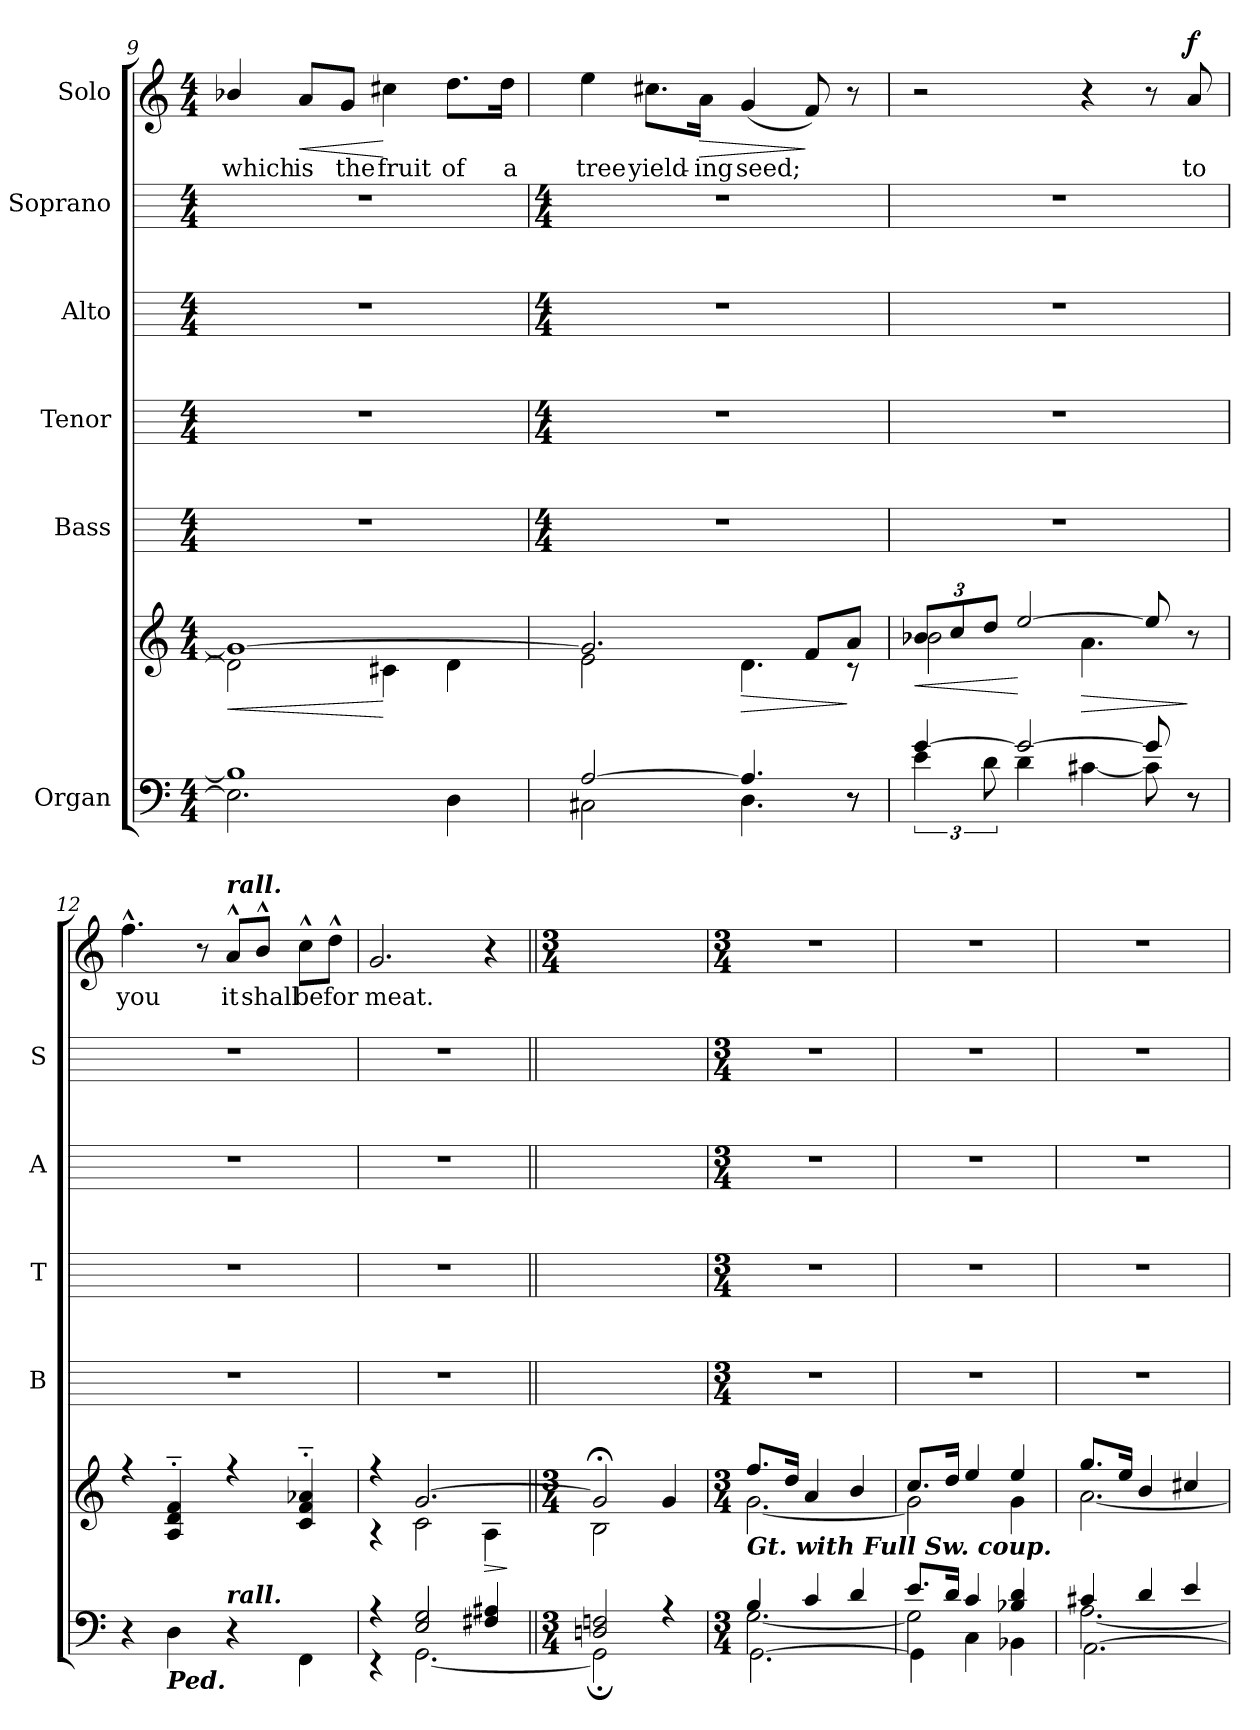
**kern	**kern	**dynam	**kern	**kern	**kern	**kern	**kern	**text	**dynam
*part6	*part6	*part6	*part5	*part4	*part3	*part2	*part1	*part1	*part1
*staff7	*staff6	*staff6/7	*staff5	*staff4	*staff3	*staff2	*staff1	*staff1	*staff1
*I"Organ	*	*	*I"Bass	*I"Tenor	*I"Alto	*I"Soprano	*I"Solo	*	*
*	*	*	*I'B	*I'T	*I'A	*I'S	*	*	*
*clefF4	*clefG2	*	*	*	*	*	*clefG2	*	*
*k[]	*k[]	*	*	*	*	*	*k[]	*	*
*C:	*C:	*	*	*	*	*	*C:	*	*
*M4/4	*M4/4	*	*M4/4	*M4/4	*M4/4	*M4/4	*M4/4	*	*
=9	=9	=9	=9	=9	=9	=9	=9	=9	=9
*^	*^	*	*	*	*	*	*	*	*
!	!	!	!	!LO:HP:b	!	!	!	!	!	!LO:LY:b	!
1B-/]	2.E\]	1g/_	2d\]	<	1r	1r	1r	1r	4b-X/	which	.
!	!	!	!	!	!	!	!	!	!	!LO:LY:b	!LO:HP:b
.	.	.	.	.	.	.	.	.	8a/L	is	<
!	!	!	!	!	!	!	!	!	!	!LO:LY:b	!
.	.	.	.	.	.	.	.	.	8g/J	the	.
!	!	!	!	!	!	!	!	!	!	!LO:LY:b	!
.	.	.	4c#X\	[	.	.	.	.	4cc#X	fruit	[
!	!	!	!	!	!	!	!	!	!	!LO:LY:b	!
.	4D\	.	4d\	.	.	.	.	.	8.dd\L	of	.
!	!	!	!	!	!	!	!	!	!	!LO:LY:b	!
.	.	.	.	.	.	.	.	.	16dd\Jk	a	.
*v	*v	*	*	*	*	*	*	*	*	*	*
!!LO:LB:g=z
=10	=10	=10	=10	=10	=10	=10	=10	=10	=10	=10
*	*	*	*	*M4/4	*M4/4	*M4/4	*M4/4	*	*	*
*^	*	*	*	*	*	*	*	*	*	*
*	*^	*	*	*	*	*	*	*	*	*	*
!	!	!	!	!	!	!	!	!	!	!	!LO:LY:b	!
[2A/	2C#X\	1ryy	2.g/]	2e\	.	1r	1r	1r	1r	4ee	tree	.
!	!	!	!	!	!	!	!	!	!	!	!LO:LY:b	!
.	.	.	.	.	.	.	.	.	.	8.cc#X\L	yield-	.
!	!	!	!	!	!	!	!	!	!	!	!LO:LY:b	!LO:HP:b
.	.	.	.	.	.	.	.	.	.	16a\Jk	-ing	>
!	!	!	!	!	!LO:HP:b	!	!	!	!	!	!LO:LY:b	!
4.A/]	4.D\	.	.	4.d\	>	.	.	.	.	(<4g	seed;	.
.	.	.	8f/L	.	.	.	.	.	.	8f)	.	]
8r	8r	.	8a/J	8r	]	.	.	.	.	8r	.	.
=11	=11	=11	=11	=11	=11	=11	=11	=11	=11	=11	=11	=11
!	!	!	!	!	!LO:HP:b	!	!	!	!	!	!	!
[4g/	6e\	1ryy	12b-X/L	2b-\	<	1r	1r	1r	1r	2r	.	.
.	.	.	12cc/	.	.	.	.	.	.	.	.	.
.	12d\	.	12dd/J	.	.	.	.	.	.	.	.	.
2g/_	4d\	.	[2ee/	.	[	.	.	.	.	.	.	.
!	!	!	!	!	!LO:HP:b	!	!	!	!	!	!	!
.	[4c#X\	.	.	4.a\	>	.	.	.	.	4r	.	.
8g/]	8c#\]	.	8ee/]	.	.	.	.	.	.	8r	.	.
!	!	!	!	!	!	!	!	!	!	!	!LO:LY:b	!LO:DY:b
8r	8r	.	8r	8ryy	]	.	.	.	.	8a	to	f
=12	=12	=12	=12	=12	=12	=12	=12	=12	=12	=12	=12	=12
!	!	!	!	!	!	!	!	!	!	!	!LO:LY:b	!
1ryy	4r	1ryy	4r	1ryy	.	1r	1r	1r	1r	4.ff^^	you	.
!	!LO:TX:b:Bi:t=Ped.	!	!	!	!	!	!	!	!	!	!	!
!	!	!	!	!	!LO:DY:b=2	!	!	!	!	!	!	!
!	!	!	!	!	!LO:DY:n=1:b	!	!	!	!	!	!	!
.	4D\	.	4A/'~ 4d/'~ 4f/'~	.	mf mf	.	.	.	.	.	.	.
.	.	.	.	.	.	.	.	.	.	8r	.	.
!	!	!	!	!	!	!	!	!	!	!LO:TX:a:Bi:t=rall.	!	!
!	!LO:TX:a:Bi:t=rall.	!	!	!	!	!	!	!	!	!	!	!
!	!	!	!	!	!	!	!	!	!	!	!LO:LY:b	!
.	4r	.	4r	.	.	.	.	.	.	8a^^/L	it	.
!	!	!	!	!	!	!	!	!	!	!	!LO:LY:b	!
.	.	.	.	.	.	.	.	.	.	8b^^/J	shall	.
!	!	!	!	!	!	!	!	!	!	!	!LO:LY:b	!
.	4FF\	.	4c/'~ 4f/'~ 4a-X/'~	.	.	.	.	.	.	8cc^^\L	be	.
!	!	!	!	!	!	!	!	!	!	!	!LO:LY:b	!
.	.	.	.	.	.	.	.	.	.	8dd^^\J	for	.
=13	=13	=13	=13	=13	=13	=13	=13	=13	=13	=13	=13	=13
!	!	!	!	!	!	!	!	!	!	!	!LO:LY:b	!
4r	4r	1ryy	4r	4r	.	1r	1r	1r	1r	2.g	meat.	.
!	!	!	!	!	!LO:DY:b=2	!	!	!	!	!	!	!
!	!	!	!	!	!LO:DY:n=1:b	!	!	!	!	!	!	!
2E/ 2G/	[2.GG\	.	[2.g/	2c\	mf mf	.	.	.	.	.	.	.
!	!	!	!	!	!LO:HP:b	!	!	!	!	!	!	!
4F#X/ 4A#X/	.	.	.	4A\	>	.	.	.	.	4r	.	.
*v	*v	*v	*	*	*	*	*	*	*	*	*	*
*	*v	*v	*	*	*	*	*	*	*	*
.	.	]	.	.	.	.	.	.	.
=14||	=14||	=14||	=14||	=14||	=14||	=14||	=14||	=14||	=14||
*M3/4	*M3/4	*	*	*	*	*	*M3/4	*	*
*^	*	*	*	*	*	*	*	*	*
*	*^	*	*	*	*	*	*	*	*	*
!	!	!	!LO:TX:a:Bi:t=allegro con spirito	!	!	!	!	!	!	!	!
!	!	!LO:N:vis=1	!	!	!	!	!	!	!LO:N:vis=1	!	!
*	*	*	*^	*	*	*	*	*	*	*	*
2Dn/ 2Fn/	2GG;\]	2.ryy	2g;</]	2B\	.	2.r	2.r	2.r	2.r	2.ryy	.	.
4r	4ryy	.	4g/	4ryy	.	.	.	.	.	.	.	.
!!LO:LB:g=z
=15	=15	=15	=15	=15	=15	=15	=15	=15	=15	=15	=15	=15
*M3/4	*	*	*M3/4	*	*	*M3/4	*M3/4	*M3/4	*M3/4	*M3/4	*	*
!LO:TX:a:Bi:t=Gt. with Full Sw. coup.	!	!	!	!	!	!	!	!	!	!	!	!
4B/	[2.G\	[2.GG\	8.ff/L	[2.g\	.	2.r	2.r	2.r	2.r	2.r	.	.
.	.	.	16dd/J	.	.	.	.	.	.	.	.	.
4c/	.	.	4a/	.	.	.	.	.	.	.	.	.
4d/	.	.	4b/	.	.	.	.	.	.	.	.	.
=16	=16	=16	=16	=16	=16	=16	=16	=16	=16	=16	=16	=16
8.e/L	2G\]	4GG\]	8.cc/L	2g\]	.	2.r	2.r	2.r	2.r	2.r	.	.
16d/J	.	.	16dd/J	.	.	.	.	.	.	.	.	.
4c/	.	4C\	4ee/	.	.	.	.	.	.	.	.	.
4B-X/ 4d/	4ryy	4BB-X\	4ee/	4g\	.	.	.	.	.	.	.	.
=17	=17	=17	=17	=17	=17	=17	=17	=17	=17	=17	=17	=17
4c#X/	[2.A\	[2.AA\	8.gg/L	[2.a\	.	2.r	2.r	2.r	2.r	2.r	.	.
.	.	.	16ee/J	.	.	.	.	.	.	.	.	.
4d/	.	.	4b/	.	.	.	.	.	.	.	.	.
4e/	.	.	4cc#X/	.	.	.	.	.	.	.	.	.
*v	*v	*v	*	*	*	*	*	*	*	*	*	*
*	*v	*v	*	*	*	*	*	*	*	*
=	=	=	=	=	=	=	=	=	=
*-	*-	*-	*-	*-	*-	*-	*-	*-	*-
